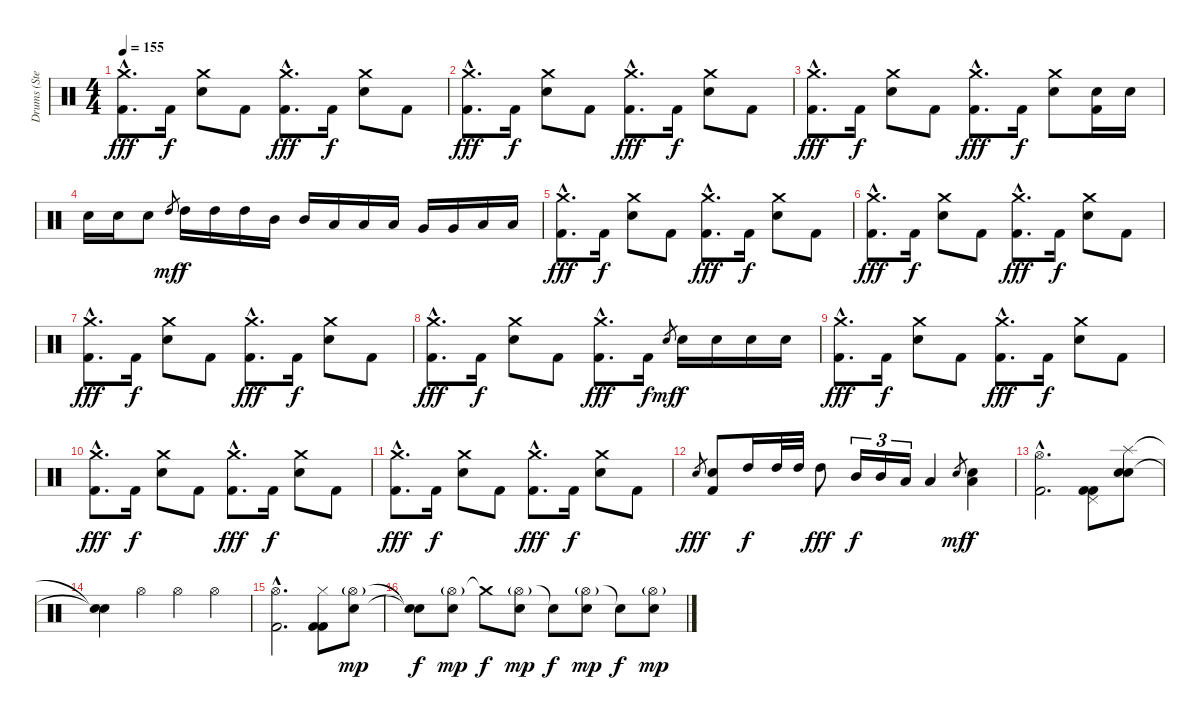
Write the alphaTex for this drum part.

\track ("Drums (SteveO 32)" "Drums (Ste") {instrument percussion}
\staff {score}
\articulation defaults
\ts (4 4)
\tempo 155
\clef neutral
\ks c
("Crash medium (hit)"{hac} "Kick (hit) 2"{hac}).8{d dy fff} "Kick (hit) 2".16{dy f} ("Crash medium (hit)" "Electric Snare (hit)").8 "Kick (hit) 2".8 ("Crash medium (hit)"{hac} "Kick (hit) 2"{hac}).8{d dy fff} "Kick (hit) 2".16{dy f} ("Crash medium (hit)" "Electric Snare (hit)").8 "Kick (hit) 2".8 |
("Crash medium (hit)"{hac} "Kick (hit) 2"{hac}).8{d dy fff} "Kick (hit) 2".16{dy f} ("Crash medium (hit)" "Electric Snare (hit)").8 "Kick (hit) 2".8 ("Crash medium (hit)"{hac} "Kick (hit) 2"{hac}).8{d dy fff} "Kick (hit) 2".16{dy f} ("Crash medium (hit)" "Electric Snare (hit)").8 "Kick (hit) 2".8 |
("Crash medium (hit)"{hac} "Kick (hit) 2"{hac}).8{d dy fff} "Kick (hit) 2".16{dy f} ("Crash medium (hit)" "Electric Snare (hit)").8 "Kick (hit) 2".8 ("Crash medium (hit)"{hac} "Kick (hit) 2"{hac}).8{d dy fff} "Kick (hit) 2".16{dy f} ("Crash medium (hit)" "Electric Snare (hit)").8 ("Electric Snare (hit)" "Kick (hit) 2").16 "Electric Snare (hit)".16 |
"Electric Snare (hit)".16 "Electric Snare (hit)".16 "Electric Snare (hit)".8 "High Tom (hit)".8{gr dy mf} "High Tom (hit)".16{dy f} "High Tom (hit)".16 "High Tom (hit)".16 "Mid Tom (hit)".16 "Mid Tom (hit)".16 "Low Tom (hit)".16 "Low Tom (hit)".16 "Low Tom (hit)".16 "Very Low Tom (hit)".16 "Very Low Tom (hit)".16 "Low Floor Tom (hit)".16 "Low Floor Tom (hit)".16 |
("Crash medium (hit)"{hac} "Kick (hit) 2"{hac}).8{d dy fff} "Kick (hit) 2".16{dy f} ("Crash medium (hit)" "Electric Snare (hit)").8 "Kick (hit) 2".8 ("Crash medium (hit)"{hac} "Kick (hit) 2"{hac}).8{d dy fff} "Kick (hit) 2".16{dy f} ("Crash medium (hit)" "Electric Snare (hit)").8 "Kick (hit) 2".8 |
("Crash medium (hit)"{hac} "Kick (hit) 2"{hac}).8{d dy fff} "Kick (hit) 2".16{dy f} ("Crash medium (hit)" "Electric Snare (hit)").8 "Kick (hit) 2".8 ("Crash medium (hit)"{hac} "Kick (hit) 2"{hac}).8{d dy fff} "Kick (hit) 2".16{dy f} ("Crash medium (hit)" "Electric Snare (hit)").8 "Kick (hit) 2".8 |
("Crash medium (hit)"{hac} "Kick (hit) 2"{hac}).8{d dy fff} "Kick (hit) 2".16{dy f} ("Crash medium (hit)" "Electric Snare (hit)").8 "Kick (hit) 2".8 ("Crash medium (hit)"{hac} "Kick (hit) 2"{hac}).8{d dy fff} "Kick (hit) 2".16{dy f} ("Crash medium (hit)" "Electric Snare (hit)").8 "Kick (hit) 2".8 |
("Crash medium (hit)"{hac} "Kick (hit) 2"{hac}).8{d dy fff} "Kick (hit) 2".16{dy f} ("Crash medium (hit)" "Electric Snare (hit)").8 "Kick (hit) 2".8 ("Crash medium (hit)"{hac} "Kick (hit) 2"{hac}).8{d dy fff} "Kick (hit) 2".16{dy f} "Electric Snare (hit)".8{gr dy mf} "Electric Snare (hit)".16{dy f} "Electric Snare (hit)".16 "Electric Snare (hit)".16 "Electric Snare (hit)".16 |
("Crash medium (hit)"{hac} "Kick (hit) 2"{hac}).8{d dy fff} "Kick (hit) 2".16{dy f} ("Crash medium (hit)" "Electric Snare (hit)").8 "Kick (hit) 2".8 ("Crash medium (hit)"{hac} "Kick (hit) 2"{hac}).8{d dy fff} "Kick (hit) 2".16{dy f} ("Crash medium (hit)" "Electric Snare (hit)").8 "Kick (hit) 2".8 |
("Crash medium (hit)"{hac} "Kick (hit) 2"{hac}).8{d dy fff} "Kick (hit) 2".16{dy f} ("Crash medium (hit)" "Electric Snare (hit)").8 "Kick (hit) 2".8 ("Crash medium (hit)"{hac} "Kick (hit) 2"{hac}).8{d dy fff} "Kick (hit) 2".16{dy f} ("Crash medium (hit)" "Electric Snare (hit)").8 "Kick (hit) 2".8 |
("Crash medium (hit)"{hac} "Kick (hit) 2"{hac}).8{d dy fff} "Kick (hit) 2".16{dy f} ("Crash medium (hit)" "Electric Snare (hit)").8 "Kick (hit) 2".8 ("Crash medium (hit)"{hac} "Kick (hit) 2"{hac}).8{d dy fff} "Kick (hit) 2".16{dy f} ("Crash medium (hit)" "Electric Snare (hit)").8 "Kick (hit) 2".8 |
"Electric Snare (hit)".8{gr dy fff} ("Electric Snare (hit)" "Kick (hit) 2").8 "High Tom (hit)".16{dy f} "High Tom (hit)".32 "High Tom (hit)".32 "High Tom (hit)".8{dy fff} "Mid Tom (hit)".16{tu (3 2) dy f} "Mid Tom (hit)".16{tu (3 2)} "Low Tom (hit)".16{tu (3 2)} "Low Tom (hit)".4 "Electric Snare (hit)".8{gr dy mf} ("Electric Snare (hit)" "Low Tom (hit)").4{dy f} |
("Hi-Hat (open)"{hac} "Kick (hit) 2"{hac}).2{d} ("Pedal Hi-Hat (hit)" "Kick (hit) 2" "Kick (hit) 2").8 ("Splash (hit)" "Electric Snare (hit)" "Electric Snare (hit)").8 |
("Snare (hit)"{t} "Snare (hit)"{t}).4 "Hi-Hat (open)".4 "Hi-Hat (open)".4 "Hi-Hat (open)".4 |
("Hi-Hat (open)"{hac} "Kick (hit) 2"{hac}).2{d} ("Hi-Hat (closed)" "Kick (hit) 2" "Kick (hit) 2").8 ("Hi-Hat (open)"{g} "Electric Snare (hit)").8{dy mp} |
("Snare (hit)"{t} "Snare (hit)"{t}).8{dy f} ("Hi-Hat (open)"{g} "Electric Snare (hit)").8{dy mp} "Crash medium (hit)"{t}.8{dy f} ("Hi-Hat (open)"{g} "Electric Snare (hit)").8{dy mp} "Snare (hit)"{t}.8{dy f} ("Hi-Hat (open)"{g} "Electric Snare (hit)").8{dy mp} "Snare (hit)"{t}.8{dy f} ("Hi-Hat (open)"{g} "Electric Snare (hit)").8{dy mp}
